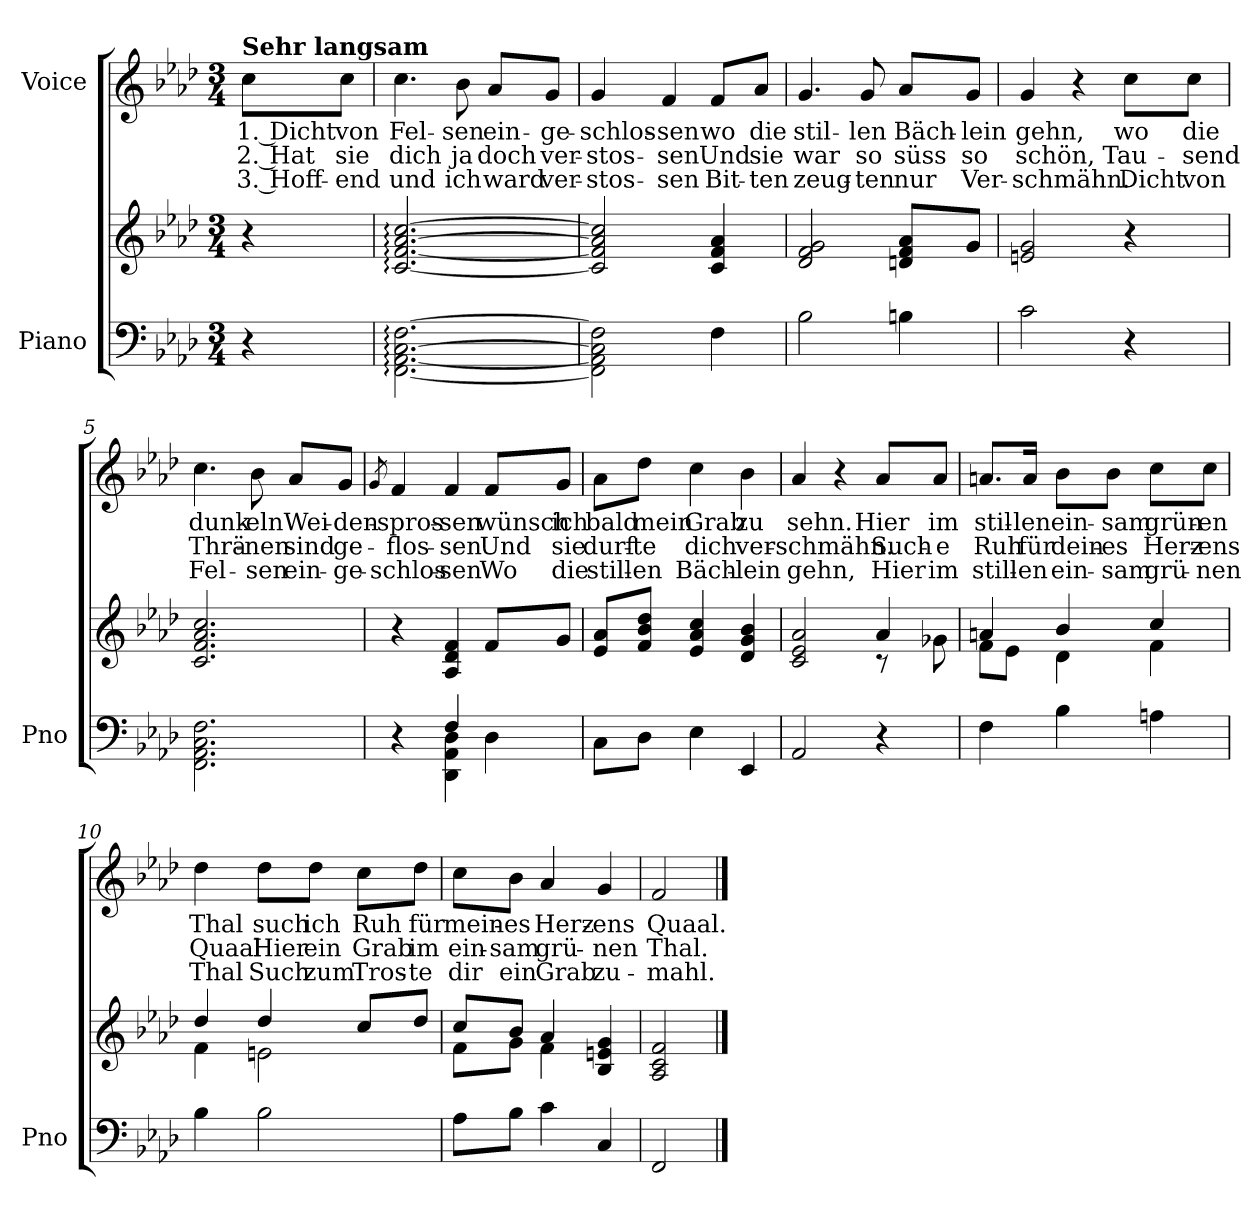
**kern	**kern	**kern	**text	**text	**text
*part2	*part2	*part1	*part1	*part1	*part1
*staff3	*staff2	*staff1	*staff1	*staff1	*staff1
*I"Piano	*	*I"Voice	*	*	*
*I'Pno	*	*	*	*	*
*clefF4	*clefG2	*clefG2	*	*	*
*k[b-e-a-d-]	*k[b-e-a-d-]	*k[b-e-a-d-]	*	*	*
*M3/4	*M3/4	*M3/4	*	*	*
=	=	=	=	=	=
!	!	!LO:TX:a:B:t=Sehr langsam	!	!	!
!	!	!	!LO:LY:b	!LO:LY:b	!LO:LY:b
4r	4r	8cc\L	1. Dicht	2. Hat	3. Hoff-
!	!	!	!LO:LY:b	!LO:LY:b	!LO:LY:b
.	.	8cc\J	von	sie	-end
=1	=1	=1	=1	=1	=1
!	!	!	!LO:LY:b	!LO:LY:b	!LO:LY:b
[2.FF\: [2.AA-\: [2.C\: [2.F\:	[2.c/: [2.f/: [2.a-/: [2.cc/:	4.cc\	Fel-	dich	und
!	!	!	!LO:LY:b	!LO:LY:b	!LO:LY:b
.	.	8b-\	-sen	ja	ich
!	!	!	!LO:LY:b	!LO:LY:b	!LO:LY:b
.	.	8a-/L	ein-	doch	ward
!	!	!	!LO:LY:b	!LO:LY:b	!LO:LY:b
.	.	8g/J	-ge-	ver-	ver-
=2	=2	=2	=2	=2	=2
!	!	!	!LO:LY:b	!LO:LY:b	!LO:LY:b
2FF\] 2AA-\] 2C\] 2F\]	2c/] 2f/] 2a-/] 2cc/]	4g/	-schlos-	-stos-	-stos-
!	!	!	!LO:LY:b	!LO:LY:b	!LO:LY:b
.	.	4f/	-sen	-sen	-sen
!	!	!	!LO:LY:b	!LO:LY:b	!LO:LY:b
4F\	4c/ 4f/ 4a-/	8f/L	wo	Und	Bit-
!	!	!	!LO:LY:b	!LO:LY:b	!LO:LY:b
.	.	8a-/J	die	sie	-ten
=3	=3	=3	=3	=3	=3
!	!	!	!LO:LY:b	!LO:LY:b	!LO:LY:b
2B-\	2d-/ 2f/ 2g/	4.g/	stil-	war	zeug-
!	!	!	!LO:LY:b	!LO:LY:b	!LO:LY:b
.	.	8g/	-len	so	-ten
!	!	!	!LO:LY:b	!LO:LY:b	!LO:LY:b
4Bn\	8dn/ 8f/ 8a-/L	8a-/L	Bäch-	süss	nur
!	!	!	!LO:LY:b	!LO:LY:b	!LO:LY:b
.	8g/J	8g/J	-lein	so	Ver-
=4	=4	=4	=4	=4	=4
!	!	!	!LO:LY:b	!LO:LY:b	!LO:LY:b
2c\	2en/ 2g/	4g/	gehn,	schön,	-schmähn.
.	.	4r	.	.	.
!	!	!	!LO:LY:b	!LO:LY:b	!LO:LY:b
4r	4r	8cc\L	wo	Tau-	Dicht
!	!	!	!LO:LY:b	!LO:LY:b	!LO:LY:b
.	.	8cc\J	die	-send	von
!!LO:LB:g=z
=5	=5	=5	=5	=5	=5
!	!	!	!LO:LY:b	!LO:LY:b	!LO:LY:b
2.FF\ 2.AA-\ 2.C\ 2.F\	2.c/ 2.f/ 2.a-/ 2.cc/	4.cc\	dunk-	Thrä-	Fel-
!	!	!	!LO:LY:b	!LO:LY:b	!LO:LY:b
.	.	8b-\	-eln	-nen	-sen
!	!	!	!LO:LY:b	!LO:LY:b	!LO:LY:b
.	.	8a-/L	Wei-	sind	ein-
!	!	!	!LO:LY:b	!LO:LY:b	!LO:LY:b
.	.	8g/J	-den-	ge-	-ge-
=6	=6	=6	=6	=6	=6
.	.	8qg/	.	.	.
*^	*	*	*	*	*
!	!	!	!	!LO:LY:b	!LO:LY:b	!LO:LY:b
4r	4rBByy	4r	4f/	-spros-	-flos-	-schlos-
!	!	!	!	!LO:LY:b	!LO:LY:b	!LO:LY:b
4DD-\ 4AA-\ 4D-\	4F/	4A-/ 4d-/ 4f/	4f/	-sen	-sen	-sen
!	!	!	!	!LO:LY:b	!LO:LY:b	!LO:LY:b
4D-\	4rBByy	8f/L	8f/L	wünsch	Und	Wo
!	!	!	!	!LO:LY:b	!LO:LY:b	!LO:LY:b
.	.	8g/J	8g/J	ich	sie	die
*v	*v	*	*	*	*	*
=7	=7	=7	=7	=7	=7
!	!	!	!LO:LY:b	!LO:LY:b	!LO:LY:b
8C\L	8e-/ 8a-/L	8a-\L	bald	durf-	still-
!	!	!	!LO:LY:b	!LO:LY:b	!LO:LY:b
8D-\J	8f/ 8b-/ 8dd-/J	8dd-\J	mein	-te	-en
!	!	!	!LO:LY:b	!LO:LY:b	!LO:LY:b
4E-\	4e-/ 4a-/ 4cc/	4cc\	Grab	dich	Bäch-
!	!	!	!LO:LY:b	!LO:LY:b	!LO:LY:b
4EE-/	4d-/ 4g/ 4b-/	4b-\	zu	ver-	-lein
=8	=8	=8	=8	=8	=8
*	*^	*	*	*	*
!	!	!	!	!LO:LY:b	!LO:LY:b	!LO:LY:b
2AA-/	2c/ 2e-/ 2a-/	2ryy	4a-/	sehn.	-schmähn.	gehn,
.	.	.	4r	.	.	.
!	!	!	!	!LO:LY:b	!LO:LY:b	!LO:LY:b
4r	4a-/	8r	8a-/L	Hier	Such-	Hier
!	!	!	!	!LO:LY:b	!LO:LY:b	!LO:LY:b
.	.	8g-X\	8a-/J	im	-e	im
!!LO:LB:g=z
=9	=9	=9	=9	=9	=9	=9
!	!	!	!	!LO:LY:b	!LO:LY:b	!LO:LY:b
4F\	4an/	8f\L	8.an/L	stil-	Ruh	still-
.	.	8e-\J	.	.	.	.
!	!	!	!	!LO:LY:b	!LO:LY:b	!LO:LY:b
.	.	.	16a/Jk	-len	für	-en
!	!	!	!	!LO:LY:b	!LO:LY:b	!LO:LY:b
4B-\	4b-/	4d-\	8b-\L	ein-	dein-	ein-
!	!	!	!	!LO:LY:b	!LO:LY:b	!LO:LY:b
.	.	.	8b-\J	-sam	-es	-sam
!	!	!	!	!LO:LY:b	!LO:LY:b	!LO:LY:b
4An\	4cc/	4f\	8cc\L	grün-	Herz-	grü-
!	!	!	!	!LO:LY:b	!LO:LY:b	!LO:LY:b
.	.	.	8cc\J	-en	-ens	-nen
=10	=10	=10	=10	=10	=10	=10
!	!	!	!	!LO:LY:b	!LO:LY:b	!LO:LY:b
4B-\	4dd-/	4f\	4dd-\	Thal	Quaal	Thal
!	!	!	!	!LO:LY:b	!LO:LY:b	!LO:LY:b
2B-\	4dd-/	2en\	8dd-\L	such	Hier	Such
!	!	!	!	!LO:LY:b	!LO:LY:b	!LO:LY:b
.	.	.	8dd-\J	ich	ein	zum
!	!	!	!	!LO:LY:b	!LO:LY:b	!LO:LY:b
.	8cc/L	.	8cc\L	Ruh	Grab	Tros-
!	!	!	!	!LO:LY:b	!LO:LY:b	!LO:LY:b
.	8dd-/J	.	8dd-\J	für	im	-te
=11	=11	=11	=11	=11	=11	=11
!	!	!	!	!LO:LY:b	!LO:LY:b	!LO:LY:b
8A-\L	8cc/L	8f\L	8cc\L	mein-	ein-	dir
!	!	!	!	!LO:LY:b	!LO:LY:b	!LO:LY:b
8B-\J	8b-/J	8g\J	8b-\J	-es	-sam	ein
!	!	!	!	!LO:LY:b	!LO:LY:b	!LO:LY:b
4c\	4a-/	4f\	4a-/	Herz-	grü-	Grab
!	!	!	!	!LO:LY:b	!LO:LY:b	!LO:LY:b
4C/	4B-/ 4en/ 4g/	4ryy	4g/	-ens	-nen	zu-
=12	=12	=12	=12	=12	=12	=12
!	!	!	!	!LO:LY:b	!LO:LY:b	!LO:LY:b
*	*v	*v	*	*	*	*
2FF/	2A-/ 2c/ 2f/	2f/	Quaal.	Thal.	-mahl.
==	==	==	==	==	==
*-	*-	*-	*-	*-	*-
